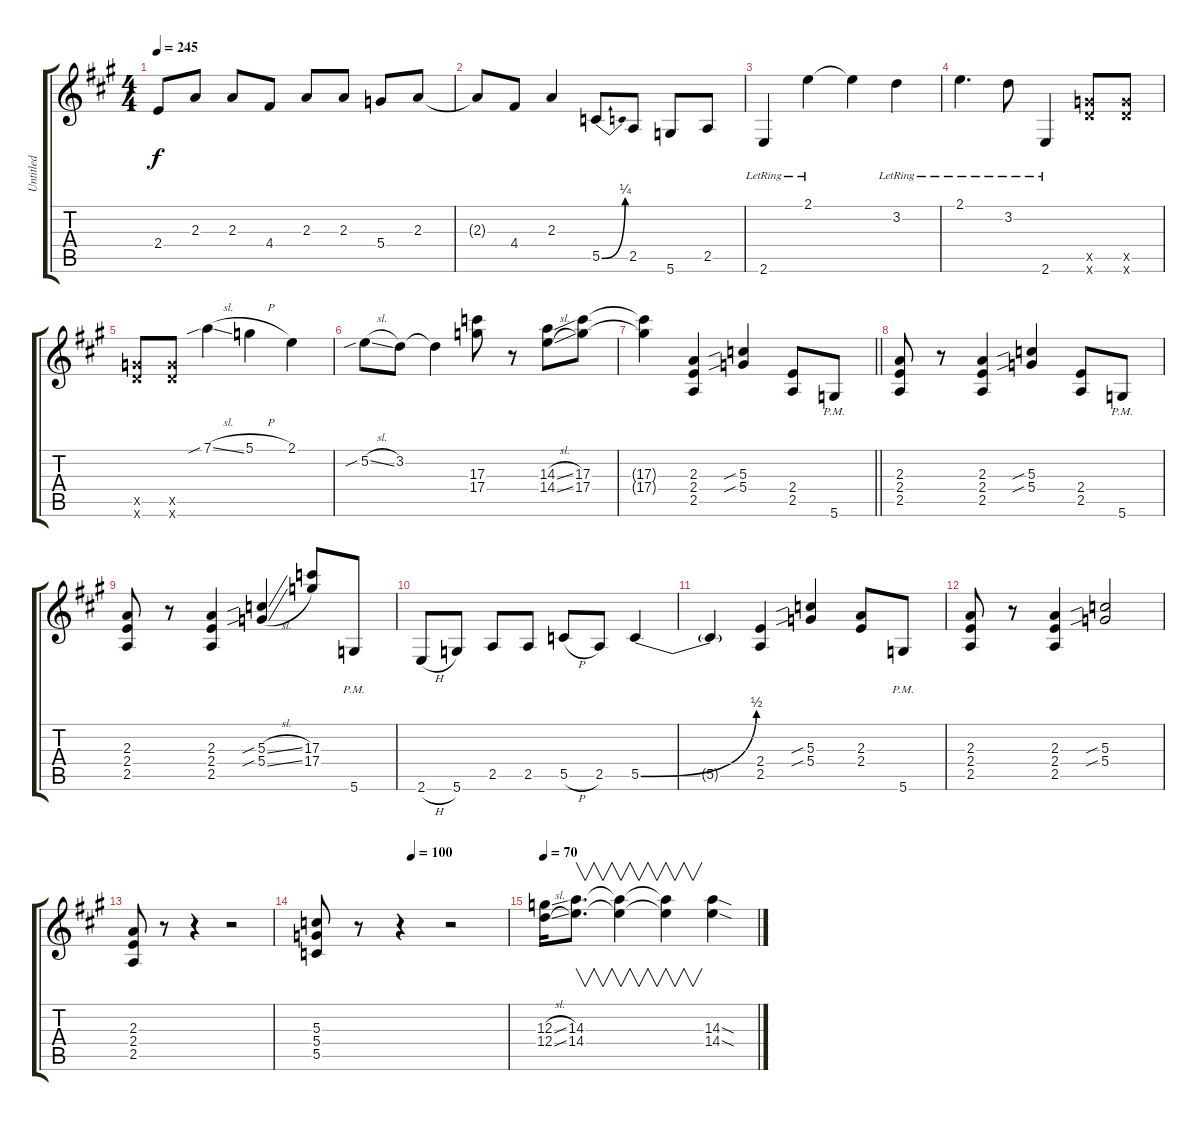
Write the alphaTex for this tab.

\track ("Untitled" "Untitled") {instrument overdrivenguitar}
\staff {score tabs}
\tuning (D4 B3 G3 D3 G2 D2) {hide}
\ts (4 4)
\tempo 245
\clef g2
\ks a
2.4.8{dy f} 2.3.8 2.3.8 4.4.8 2.3.8 2.3.8 5.4.8 2.3.8 |
2.3{t}.8 4.4.8 2.3.4 5.5{be (bend 0 0 60 1)}.8 2.5.8 5.6.8 2.5.8 |
2.6{lr}.4 2.1{lr}.4 2.1{t}.4 3.2{lr}.4 |
2.1{lr}.4{d} 3.2{lr}.8 2.6{lr}.4 (12.5{x} 12.6{x}).8 (12.5{x} 12.6{x}).8 |
(12.5{x} 12.6{x}).8 (12.5{x} 12.6{x}).8 7.1{sib sl}.4 5.1{h}.4 2.1.4 |
5.2{sib sl}.8 3.2.8 3.2{t}.4 (17.3 17.4).8 r.8 (14.3{sl} 14.4{sl}).8 (17.3 17.4).8 |
\barLineRight lightlight
(17.3{t} 17.4{t}).4 (2.3 2.4 2.5).4 (5.3{sib} 5.4{sib}).4 (2.4 2.5).8 5.6{pm}.8 |
(2.3 2.4 2.5).8 r.8 (2.3 2.4 2.5).4 (5.3{sib} 5.4{sib}).4 (2.4 2.5).8 5.6{pm}.8 |
(2.3 2.4 2.5).8 r.8 (2.3 2.4 2.5).4 (5.3{sib sl} 5.4{sib sl}).4 (17.3 17.4).8 5.6{pm}.8 |
2.6{h}.8 5.6.8 2.5.8 2.5.8 5.5{h}.8 2.5.8 5.5{be (bend 0 0 60 2)}.4 |
5.5{t}.4 (2.4 2.5).4 (5.3{sib} 5.4{sib}).4 (2.3 2.4).8 5.6{pm}.8 |
(2.3 2.4 2.5).8 r.8 (2.3 2.4 2.5).4 (5.3{sib} 5.4{sib}).2 |
(2.3 2.4 2.5).8 r.8 r.4 r.2 |
\tempo (100 0.5)
(5.3 5.4 5.5).8 r.8 r.4 r.2 |
\tempo 70
(12.3{sl} 12.4{sl}).16 (14.3 14.4).8{v d} (14.3{t} 14.4{t}).4{v} (14.3{t} 14.4{t}).4{v} (14.3{sod} 14.4{sod}).4
